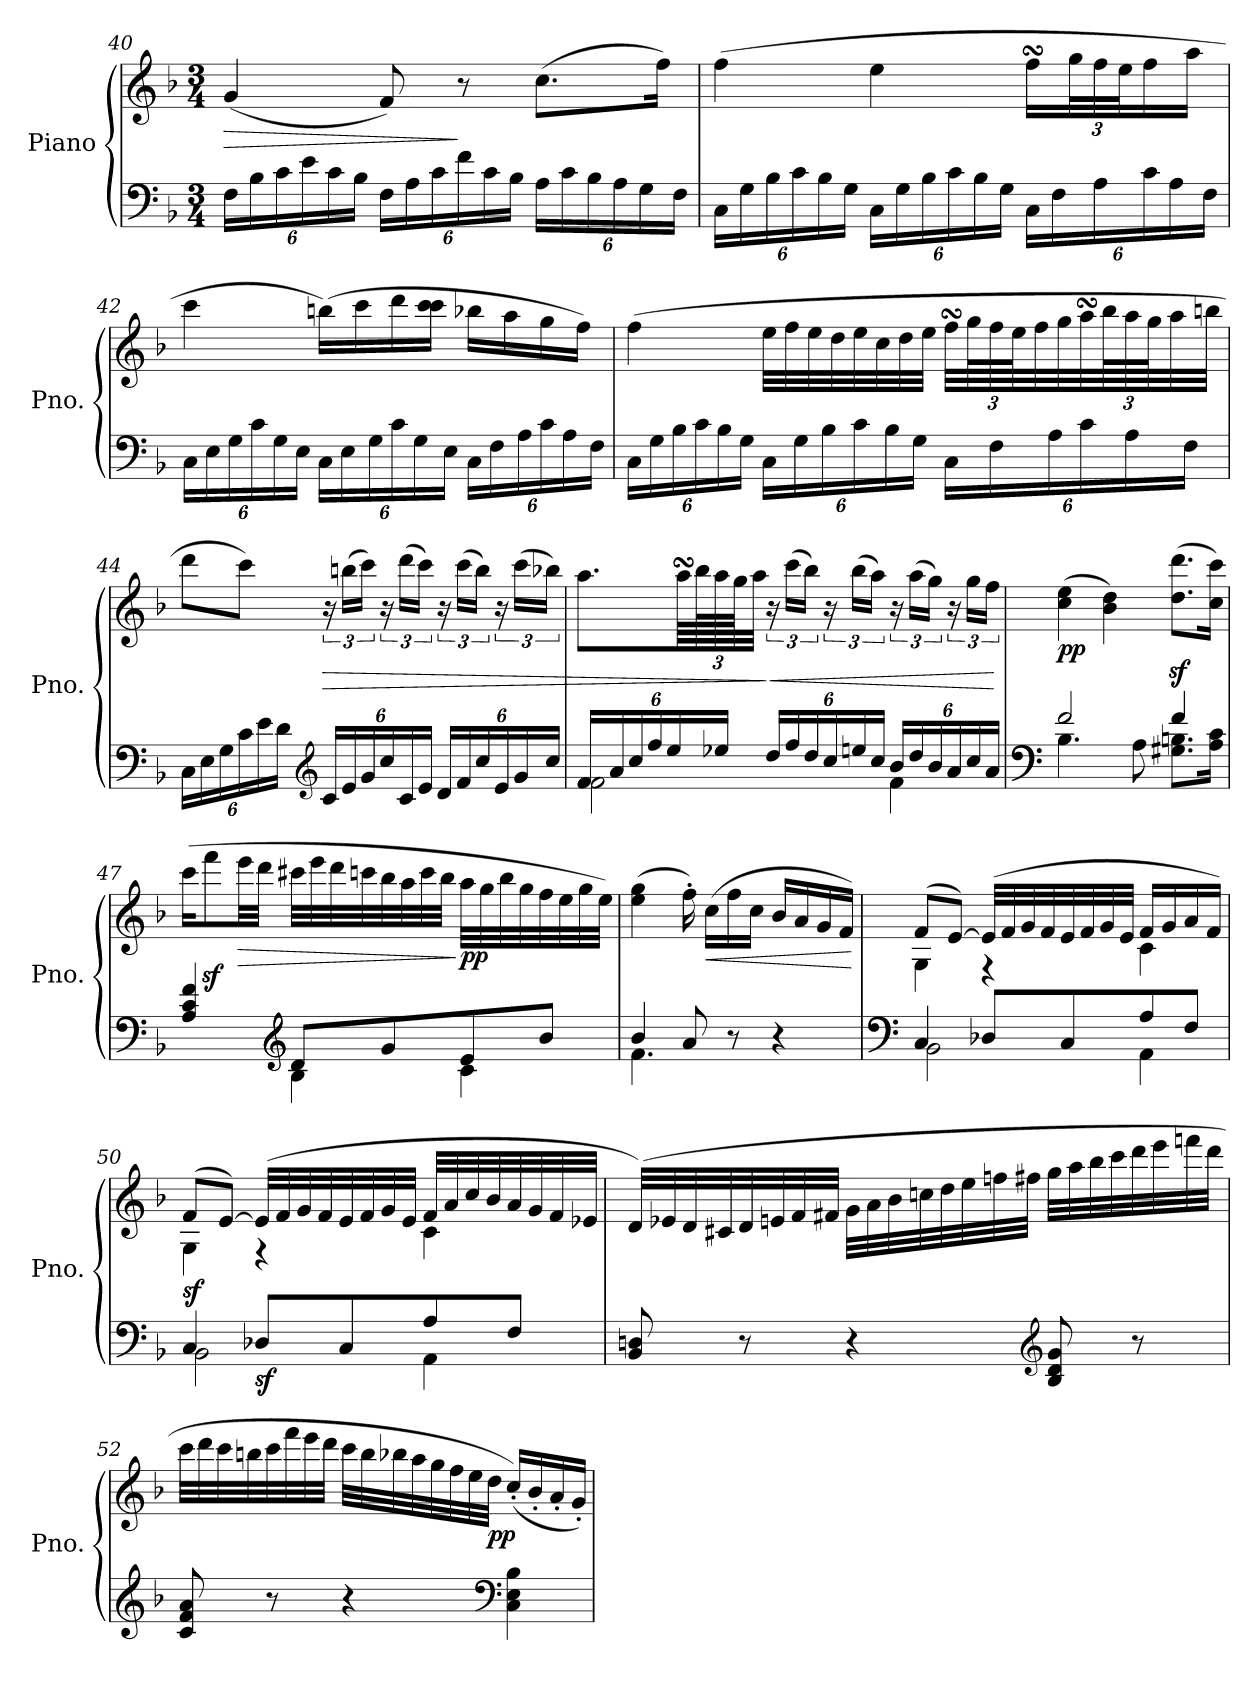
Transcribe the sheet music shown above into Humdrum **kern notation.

**kern	**kern	**dynam
*part1	*part1	*part1
*staff2	*staff1	*staff1/2
*I"Piano	*	*
*I'Pno.	*	*
*clefF4	*clefG2	*
*k[b-]	*k[b-]	*
*M3/4	*M3/4	*
*Xbrackettup	*	*
=40	=40	=40
!	!	!LO:HP:b
24F\LL	(<4g/	>
24B-\	.	.
24c\	.	.
24e\	.	.
24c\	.	.
24B-\JJ	.	.
24F\LL	8f/)	.
24A\	.	.
24c\	.	.
24f\	8r	]
24c\	.	.
24B-\JJ	.	.
24A\LL	(>8.cc\L	.
24c\	.	.
24B-\	.	.
24A\	.	.
24G\	.	.
.	16ff\Jk)	.
24F\JJ	.	.
!!LO:LB:g=z
=41	=41	=41
24C\LL	(>4ff\	.
24G\	.	.
24B-\	.	.
24c\	.	.
24B-\	.	.
24G\JJ	.	.
24C\LL	4ee\	.
24G\	.	.
24B-\	.	.
24c\	.	.
24B-\	.	.
24G\JJ	.	.
24C\LL	16ffsSSs\LL	.
24F\	.	.
*	*Xbrackettup	*
.	48gg\L	.
24A\	48ff\	.
.	48ee\J	.
24c\	16ff\	.
24A\	.	.
.	16aa\JJ	.
24F\JJ	.	.
=42	=42	=42
24C\LL	4ccc\	.
24E\	.	.
24G\	.	.
24c\	.	.
24G\	.	.
24E\JJ	.	.
24C\LL	(>16bbn\LL)	.
24E\	.	.
.	16ccc\	.
24G\	.	.
24c\	16ddd\	.
24G\	.	.
.	16ccc\ 16ccc\JJ	.
24E\JJ	.	.
24C\LL	16bb-X\LL	.
24F\	.	.
.	16aa\	.
24A\	.	.
24c\	16gg\	.
24A\	.	.
.	16ff\JJ)	.
24F\JJ	.	.
!!LO:LB:g=z
=43	=43	=43
24C\LL	(>4ff\	.
24G\	.	.
24B-\	.	.
24c\	.	.
24B-\	.	.
24G\JJ	.	.
24C\LL	32ee\LLL	.
.	32ff\	.
24G\	.	.
.	32ee\	.
24B-\	.	.
.	32dd\	.
24c\	32ee\	.
.	32cc\	.
24B-\	.	.
.	32dd\	.
24G\JJ	.	.
.	32ee\JJJ	.
24C\LL	32ffsSSs\LLL	.
.	96gg\L	.
24F\	96ff\	.
.	96ee\J	.
.	32ff\	.
24A\	.	.
.	32gg\	.
24c\	32aasSsS\	.
.	96bb-\L	.
24A\	96aa\	.
.	96gg\J	.
.	32aa\	.
24F\JJ	.	.
.	32bbn\JJJ	.
!!LO:LB:g=z
=44	=44	=44
24C\LL	8ddd\L	.
24E\	.	.
24G\	.	.
24c\	8ccc\J)	.
24e\	.	.
24d\JJ	.	.
*clefG2	*	*
*	*brackettup	*
!	!	!LO:HP:b
24c/LL	24r	>
24e/	(>24bbn\LL	.
24g/	24ccc\JJ)	.
24cc/	24r	.
24c/	(>24ddd\LL	.
24e/JJ	24ccc\JJ)	.
24d/LL	24r	.
24f/	(>24ccc\LL	.
24cc/	24bb\JJ)	.
24e/	24r	.
24g/	(>24ccc\LL	.
24cc/JJ	24bb-X\JJ)	.
=45	=45	=45
*^	*	*
24f/LL	2f\	8.aa\L	.
24a/	.	.	.
24cc/	.	.	.
24ff/	.	.	.
24ee/	.	.	.
.	.	64aasSsS\LLL	.
*	*	*Xbrackettup	*
.	.	192bb-\L	.
24ee-X/JJ	.	192aa\	.
.	.	192gg\JJ	.
.	.	32aa\JJJ	.
*	*	*brackettup	*
!	!	!	!LO:HP:n=1:b
24dd/LL	.	24r	] <
24ff/	.	(>24ccc\LL	.
24dd/	.	24bb-\JJ)	.
24cc/	.	24r	.
24een/	.	(>24bb-\LL	.
24cc/JJ	.	24aa\JJ)	.
24b-/LL	4f\	24r	.
24dd/	.	(>24aa\LL	.
24b-/	.	24gg\JJ)	.
24a/	.	24r	.
24cc/	.	24gg\LL	.
24a/JJ	.	24ff\JJ	.
*v	*v	*	*
.	.	[
!!LO:LB:g=z
=46	=46	=46
*clefF4	*	*
*^	*	*
!	!	!	!LO:DY:b
4.B-\	2f/	(>4cc\ 4ee\	pp
.	.	4b-\ 4dd\)	.
8A\	.	.	.
8.G#X\ 8.Bn\L	4f/	(>8.dd\z< 8.ddd\z<L	.
16A\ 16c\Jk	.	16cc\ 16ccc\Jk)	.
=47	=47	=47	=47
4A/ 4c/ 4f/	4ryy	(<16ccc\KL	.
.	.	8fffz<\	.
!	!	!	!LO:HP:b
.	.	32eee\LL	>
.	.	32ddd\JJJ	.
*clefG2	*	*	*
8d/L	4B-\	32ccc#X\LLL	.
.	.	32eee\	.
.	.	32ddd\	.
.	.	32cccn\	.
8g/	.	32bb-\	.
.	.	32aa\	.
.	.	32ccc\	.
.	.	32bb-\JJJ	.
!	!	!	!LO:DY:n=1:b
8e/	4c\	32aa\LLL	] pp
.	.	32gg\	.
.	.	32bb-\	.
.	.	32gg\	.
8b-/J	.	32ff\	.
.	.	32ee\	.
.	.	32gg\	.
.	.	32ee\JJJ)	.
=48	=48	=48	=48
4b-/	4.f\	(>4ee\ 4gg\	.
8a/	.	16ff'\)	.
!	!	!	!LO:HP:b
.	.	(>16cc\LL	<
8r	4.ryy	16ff\	.
.	.	16cc\JJ	.
4r	.	16b-/LL	.
.	.	16a/	.
.	.	16g/	.
.	.	16f/JJ)	.
*v	*v	*	*
.	.	[
!!LO:PB:g=z
=49	=49	=49
*clefF4	*	*
*^	*^	*
!	!	!	!	!LO:DY:b=2
!	!	!	!	!LO:DY:n=1:b
4C/	2BB-\	(>8f/L	4G\	sf sf
.	.	[8e/J)	.	.
8D-X/L	.	(>32e/LLL]	4r	.
.	.	32f/	.	.
.	.	32g/	.	.
.	.	32f/	.	.
8C/	.	32e/	.	.
.	.	32f/	.	.
.	.	32g/	.	.
.	.	32e/JJJ	.	.
8A/	4AA\	16f/LL	4c\	.
.	.	16g/	.	.
8F/J	.	16a/	.	.
.	.	16f/JJ)	.	.
=50	=50	=50	=50	=50
!	!	!	!	!LO:DY:b
4C/	2BB-\	(>8f/L	4G\	sf
.	.	[8e/J)	.	.
!	!	!	!	!LO:DY:b=2
8D-X/L	.	(>32e/LLL]	4r	sf
.	.	32f/	.	.
.	.	32g/	.	.
.	.	32f/	.	.
8C/	.	32e/	.	.
.	.	32f/	.	.
.	.	32g/	.	.
.	.	32e/JJJ	.	.
8A/	4AA\	32f/LLL	4c\	.
.	.	32a/	.	.
.	.	32cc/	.	.
.	.	32b-/	.	.
8F/J	.	32a/	.	.
.	.	32g/	.	.
.	.	32f/	.	.
.	.	32e-X/JJJ	.	.
*v	*v	*	*	*
*	*v	*v	*
!!LO:LB:g=z
=51	=51	=51
8BB-/ 8Dn/	(>32d/LLL)	.
.	32e-X/	.
.	32d/	.
.	32c#X/	.
8r	32d/	.
.	32en/	.
.	32f/	.
.	32f#X/JJJ	.
4r	32g\LLL	.
.	32a\	.
.	32b-\	.
.	32ccn\	.
.	32dd\	.
.	32ee\	.
.	32ffn\	.
.	32ff#X\JJJ	.
*clefG2	*	*
8B-/ 8d/ 8g/	32gg\LLL	.
.	32aa\	.
.	32bb-\	.
.	32ccc\	.
8r	32ddd\	.
.	32eee\	.
.	32fffn\	.
.	32ddd\JJJ	.
!!LO:LB:g=z
=52	=52	=52
8c/ 8f/ 8a/	32ccc\LLL	.
.	32ddd\	.
.	32ccc\	.
.	32bbn\	.
8r	32ccc\	.
.	32fff\	.
.	32eee\	.
.	32ddd\JJJ	.
4r	32ccc\LLL	.
.	32bb\	.
.	32bb-X\	.
.	32aa\	.
.	32gg\	.
.	32ff\	.
.	32ee\	.
!	!	!LO:DY:b
.	32dd\JJJ	pp
*clefF4	*	*
4C\ 4E\ 4B-\	(>16cc'/LL)	.
.	16b-'/	.
.	16a'/	.
.	16g'/JJ)	.
=	=	=
*-	*-	*-
